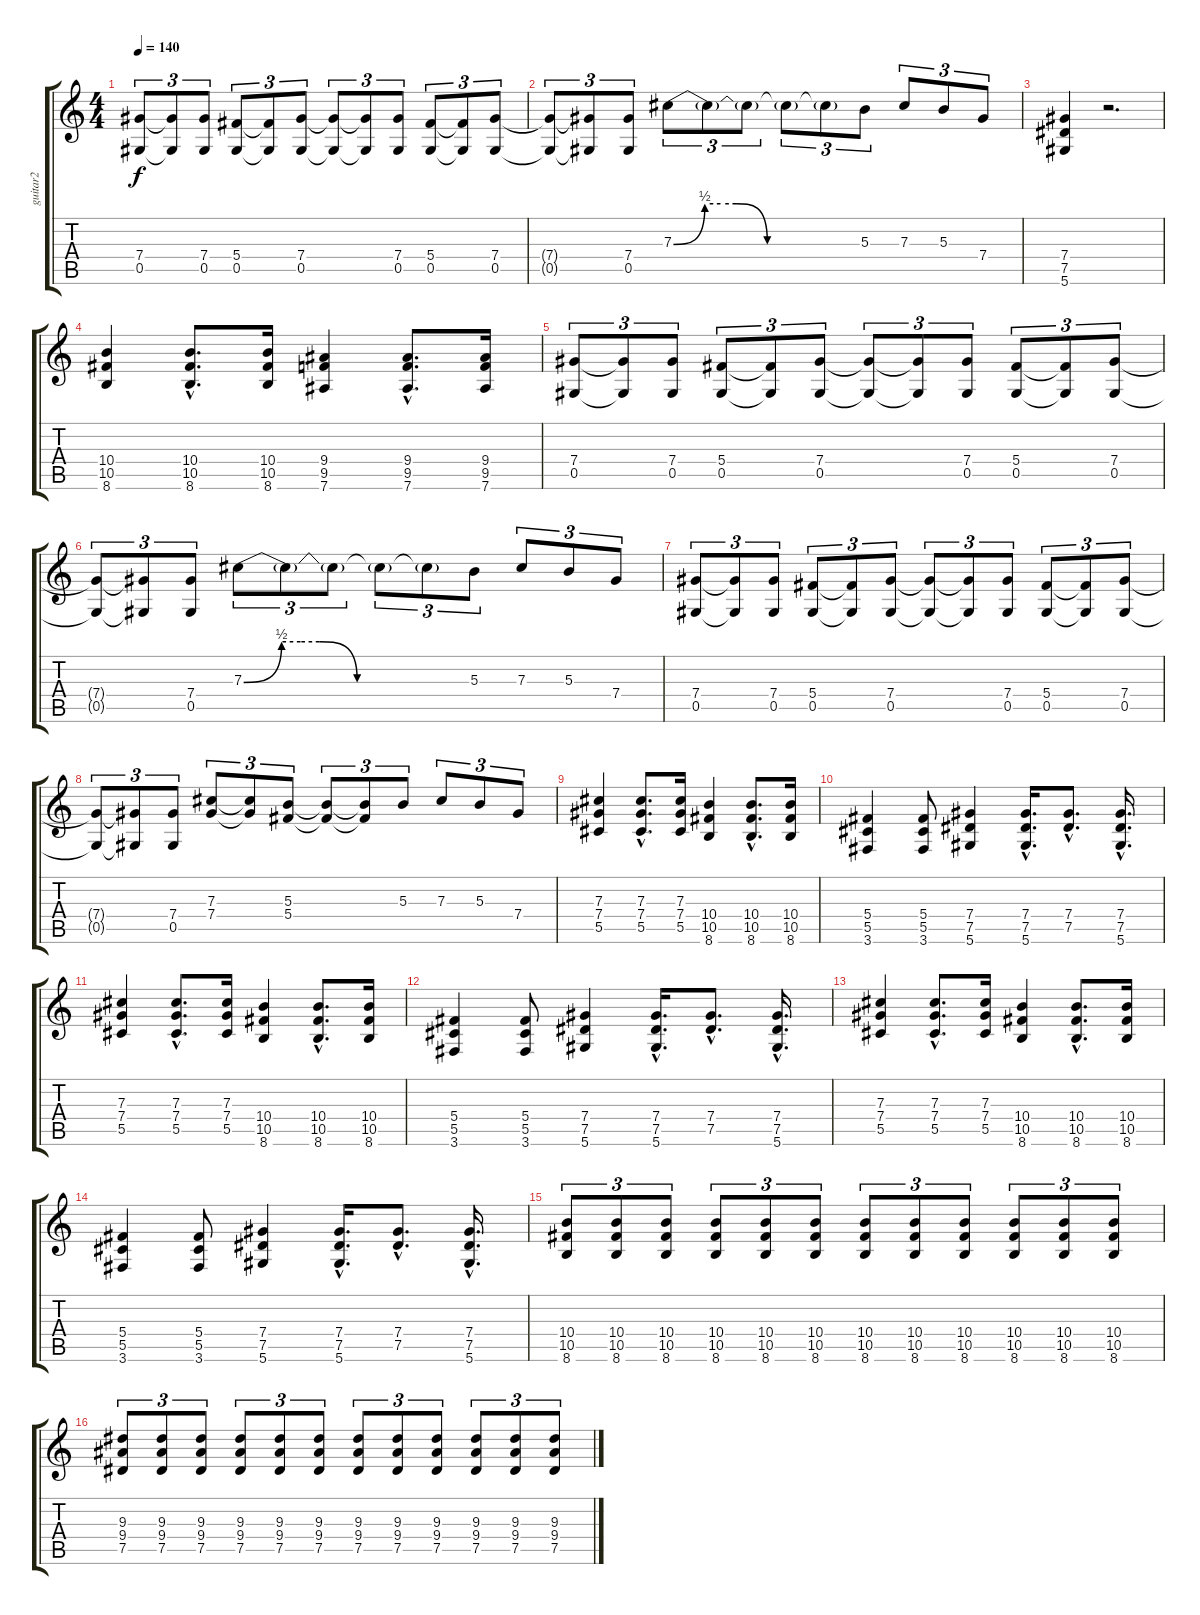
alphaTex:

\track ("guitar2" "guitar2") {instrument distortionguitar}
\staff {score tabs}
\tuning (Eb4 Bb3 Gb3 Db3 Ab2 Eb2) {hide}
\ts (4 4)
\tempo 140
\clef g2
\ks c
(7.4 0.5).8{tu (3 2) dy f} (7.4{t} 0.5{t}).8{tu (3 2)} (7.4 0.5).8{tu (3 2)} (5.4 0.5).8{tu (3 2)} (5.4{t} 0.5{t}).8{tu (3 2)} (7.4 0.5).8{tu (3 2)} (7.4{t} 0.5{t}).8{tu (3 2)} (7.4{t} 0.5{t}).8{tu (3 2)} (7.4 0.5).8{tu (3 2)} (5.4 0.5).8{tu (3 2)} (5.4{t} 0.5{t}).8{tu (3 2)} (7.4 0.5).8{tu (3 2)} |
(7.4{t} 0.5{t}).8{tu (3 2)} (7.4{t} 0.5{t}).8{tu (3 2)} (7.4 0.5).8{tu (3 2)} 7.3{be (custom 0 0 10 2 15 2 20 2 30 0 35 0 45 0 60 0)}.8{tu (3 2)} 7.3{t}.8{tu (3 2)} 7.3{t}.8{tu (3 2)} 7.3{t}.8{tu (3 2)} 7.3{t}.8{tu (3 2)} 5.3.8{tu (3 2)} 7.3.8{tu (3 2)} 5.3.8{tu (3 2)} 7.4.8{tu (3 2)} |
(7.4 7.5 5.6).4 r.2{d} |
(10.4 10.5 8.6).4 (10.4{hac} 10.5{hac} 8.6{hac}).8{d} (10.4 10.5 8.6).16 (9.4 9.5 7.6).4 (9.4{hac} 9.5{hac} 7.6{hac}).8{d} (9.4 9.5 7.6).16 |
(7.4 0.5).8{tu (3 2)} (7.4{t} 0.5{t}).8{tu (3 2)} (7.4 0.5).8{tu (3 2)} (5.4 0.5).8{tu (3 2)} (5.4{t} 0.5{t}).8{tu (3 2)} (7.4 0.5).8{tu (3 2)} (7.4{t} 0.5{t}).8{tu (3 2)} (7.4{t} 0.5{t}).8{tu (3 2)} (7.4 0.5).8{tu (3 2)} (5.4 0.5).8{tu (3 2)} (5.4{t} 0.5{t}).8{tu (3 2)} (7.4 0.5).8{tu (3 2)} |
(7.4{t} 0.5{t}).8{tu (3 2)} (7.4{t} 0.5{t}).8{tu (3 2)} (7.4 0.5).8{tu (3 2)} 7.3{be (custom 0 0 10 2 15 2 20 2 30 0 35 0 45 0 60 0)}.8{tu (3 2)} 7.3{t}.8{tu (3 2)} 7.3{t}.8{tu (3 2)} 7.3{t}.8{tu (3 2)} 7.3{t}.8{tu (3 2)} 5.3.8{tu (3 2)} 7.3.8{tu (3 2)} 5.3.8{tu (3 2)} 7.4.8{tu (3 2)} |
(7.4 0.5).8{tu (3 2)} (7.4{t} 0.5{t}).8{tu (3 2)} (7.4 0.5).8{tu (3 2)} (5.4 0.5).8{tu (3 2)} (5.4{t} 0.5{t}).8{tu (3 2)} (7.4 0.5).8{tu (3 2)} (7.4{t} 0.5{t}).8{tu (3 2)} (7.4{t} 0.5{t}).8{tu (3 2)} (7.4 0.5).8{tu (3 2)} (5.4 0.5).8{tu (3 2)} (5.4{t} 0.5{t}).8{tu (3 2)} (7.4 0.5).8{tu (3 2)} |
(7.4{t} 0.5{t}).8{tu (3 2)} (7.4{t} 0.5{t}).8{tu (3 2)} (7.4 0.5).8{tu (3 2)} (7.3 7.4).8{tu (3 2)} (7.3{t} 7.4{t}).8{tu (3 2)} (5.3 5.4).8{tu (3 2)} (5.3{t} 5.4{t}).8{tu (3 2)} (5.3{t} 5.4{t}).8{tu (3 2)} 5.3.8{tu (3 2)} 7.3.8{tu (3 2)} 5.3.8{tu (3 2)} 7.4.8{tu (3 2)} |
(7.3 7.4 5.5).4 (7.3{hac} 7.4{hac} 5.5{hac}).8{d} (7.3 7.4 5.5).16 (10.4 10.5 8.6).4 (10.4{hac} 10.5{hac} 8.6{hac}).8{d} (10.4 10.5 8.6).16 |
(5.4 5.5 3.6).4 (5.4 5.5 3.6).8 (7.4 7.5 5.6).4 (7.4{hac} 7.5{hac} 5.6{hac}).16{d} (7.4{hac} 7.5{hac}).8{d} (7.4{hac} 7.5{hac} 5.6{hac}).16{d} |
(7.3 7.4 5.5).4 (7.3{hac} 7.4{hac} 5.5{hac}).8{d} (7.3 7.4 5.5).16 (10.4 10.5 8.6).4 (10.4{hac} 10.5{hac} 8.6{hac}).8{d} (10.4 10.5 8.6).16 |
(5.4 5.5 3.6).4 (5.4 5.5 3.6).8 (7.4 7.5 5.6).4 (7.4{hac} 7.5{hac} 5.6{hac}).16{d} (7.4{hac} 7.5{hac}).8{d} (7.4{hac} 7.5{hac} 5.6{hac}).16{d} |
(7.3 7.4 5.5).4 (7.3{hac} 7.4{hac} 5.5{hac}).8{d} (7.3 7.4 5.5).16 (10.4 10.5 8.6).4 (10.4{hac} 10.5{hac} 8.6{hac}).8{d} (10.4 10.5 8.6).16 |
(5.4 5.5 3.6).4 (5.4 5.5 3.6).8 (7.4 7.5 5.6).4 (7.4{hac} 7.5{hac} 5.6{hac}).16{d} (7.4{hac} 7.5{hac}).8{d} (7.4{hac} 7.5{hac} 5.6{hac}).16{d} |
(10.4 10.5 8.6).8{tu (3 2)} (10.4 10.5 8.6).8{tu (3 2)} (10.4 10.5 8.6).8{tu (3 2)} (10.4 10.5 8.6).8{tu (3 2)} (10.4 10.5 8.6).8{tu (3 2)} (10.4 10.5 8.6).8{tu (3 2)} (10.4 10.5 8.6).8{tu (3 2)} (10.4 10.5 8.6).8{tu (3 2)} (10.4 10.5 8.6).8{tu (3 2)} (10.4 10.5 8.6).8{tu (3 2)} (10.4 10.5 8.6).8{tu (3 2)} (10.4 10.5 8.6).8{tu (3 2)} |
(9.3 9.4 7.5).8{tu (3 2)} (9.3 9.4 7.5).8{tu (3 2)} (9.3 9.4 7.5).8{tu (3 2)} (9.3 9.4 7.5).8{tu (3 2)} (9.3 9.4 7.5).8{tu (3 2)} (9.3 9.4 7.5).8{tu (3 2)} (9.3 9.4 7.5).8{tu (3 2)} (9.3 9.4 7.5).8{tu (3 2)} (9.3 9.4 7.5).8{tu (3 2)} (9.3 9.4 7.5).8{tu (3 2)} (9.3 9.4 7.5).8{tu (3 2)} (9.3 9.4 7.5).8{tu (3 2)}
